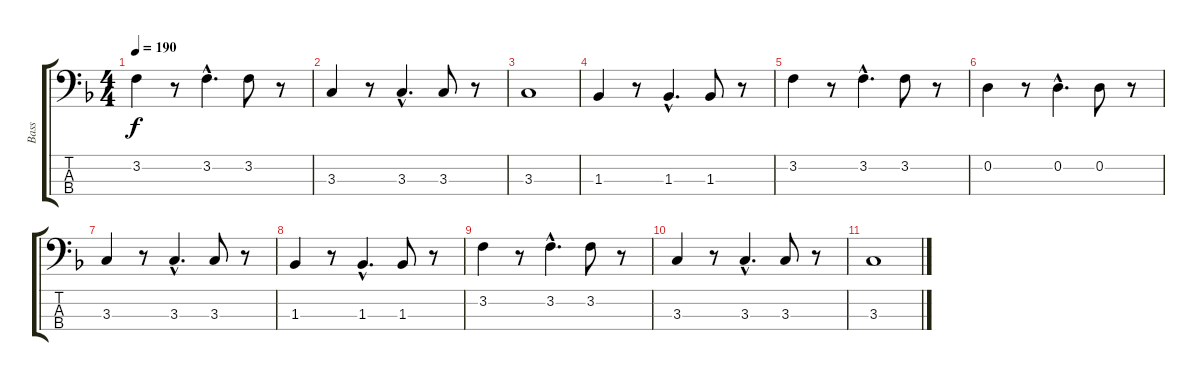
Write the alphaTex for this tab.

\track ("Bass" "Bass") {instrument electricbassfinger}
\staff {score tabs}
\tuning (G2 D2 A1 E1) {hide}
\ts (4 4)
\tempo 190
\clef f4
\ks f
3.2.4{dy f} r.8 3.2{hac}.4{d} 3.2.8 r.8 |
3.3.4 r.8 3.3{hac}.4{d} 3.3.8 r.8 |
3.3.1 |
1.3.4 r.8 1.3{hac}.4{d} 1.3.8 r.8 |
3.2.4 r.8 3.2{hac}.4{d} 3.2.8 r.8 |
0.2.4 r.8 0.2{hac}.4{d} 0.2.8 r.8 |
3.3.4 r.8 3.3{hac}.4{d} 3.3.8 r.8 |
1.3.4 r.8 1.3{hac}.4{d} 1.3.8 r.8 |
3.2.4 r.8 3.2{hac}.4{d} 3.2.8 r.8 |
3.3.4 r.8 3.3{hac}.4{d} 3.3.8 r.8 |
3.3.1
